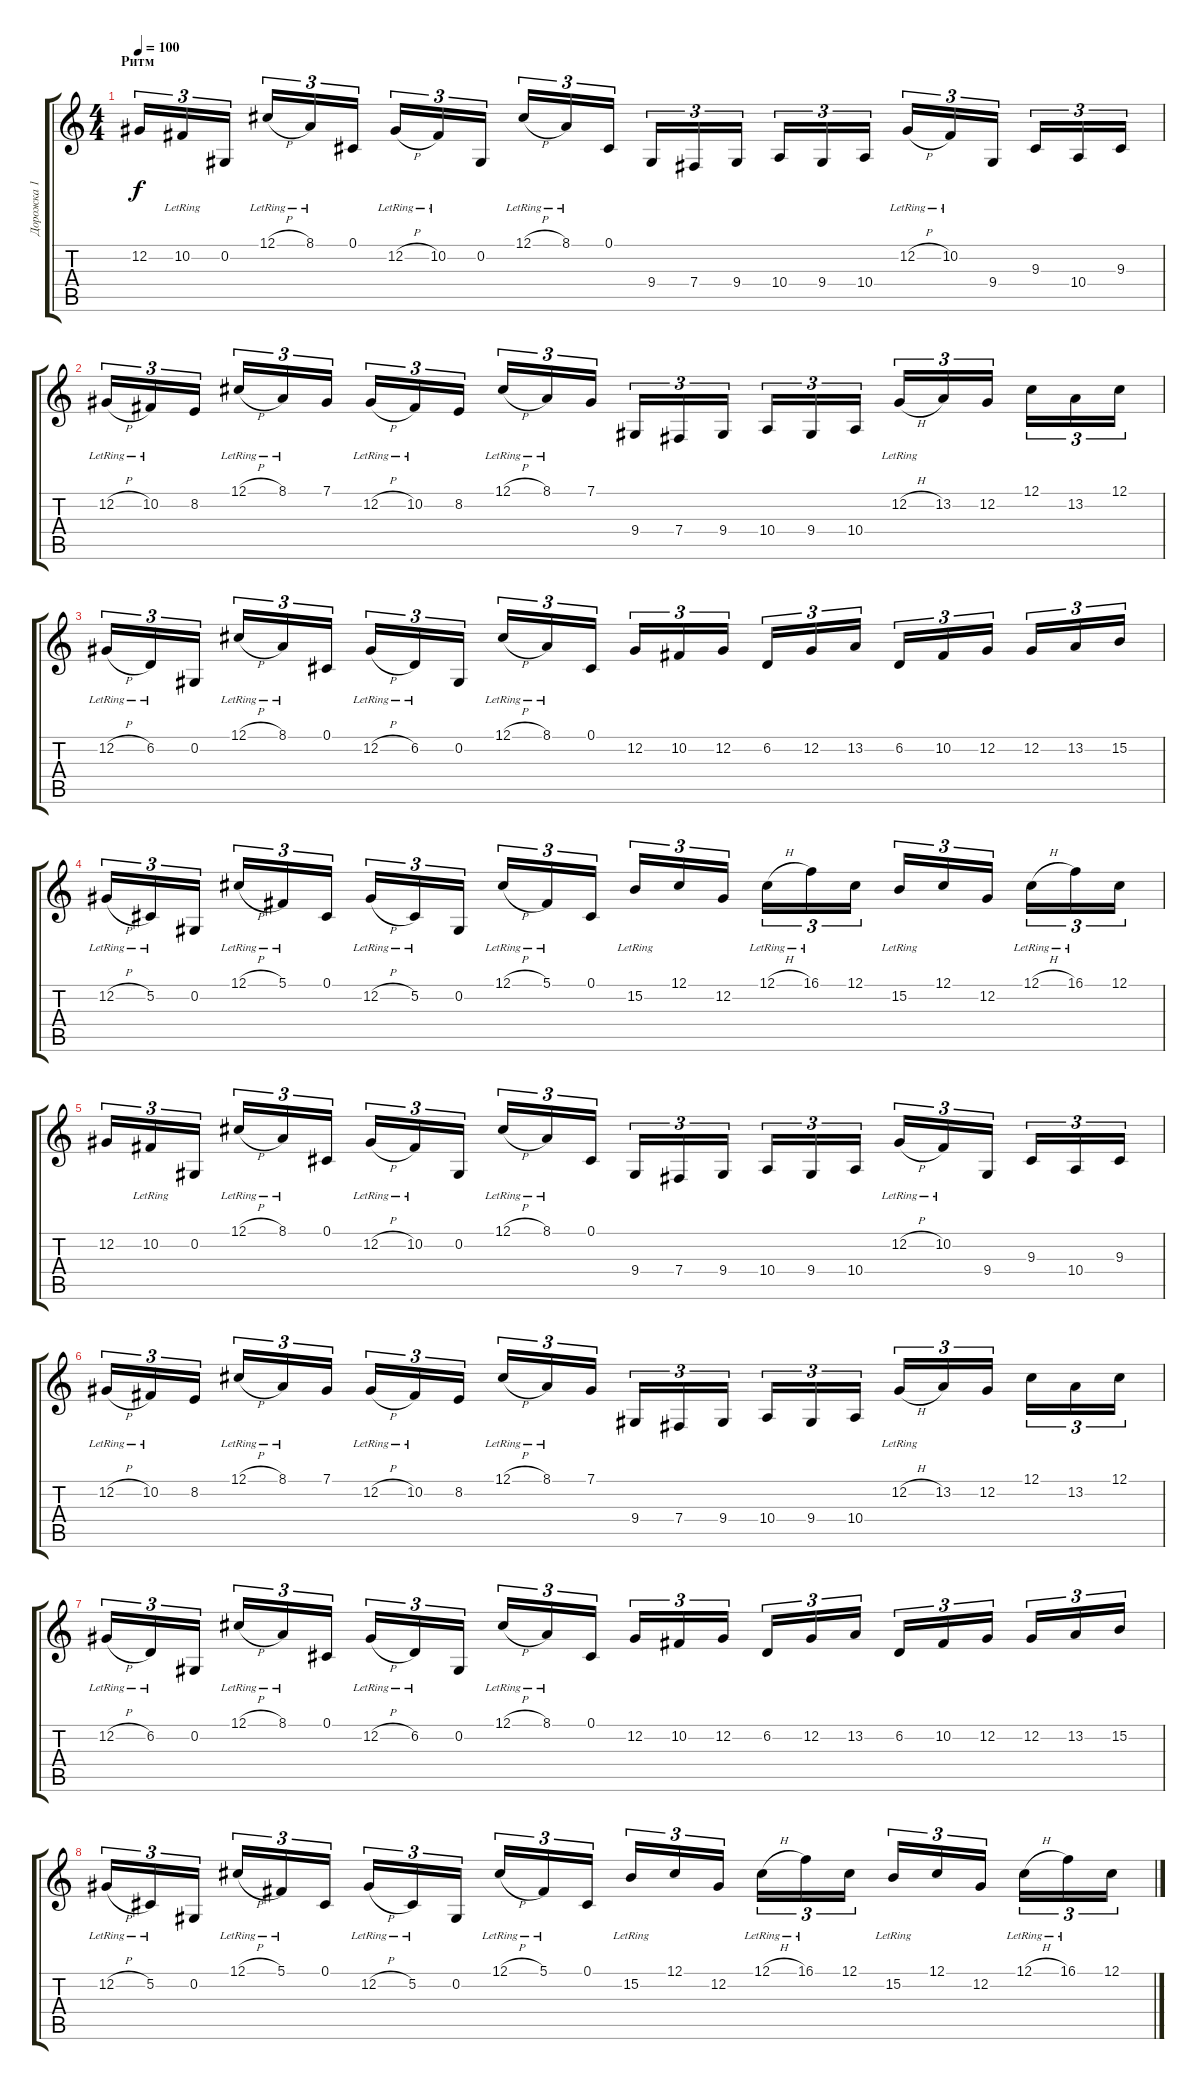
\track ("Дорожка 1" "Дорожка 1") {instrument stringensemble1}
\staff {score tabs}
\tuning (Db4 Ab3 E3 B2 Gb2 B1) {hide}
\ts (4 4)
\section ("" "Ритм")
\tempo 100
\clef g2
\ks c
12.2.16{tu (3 2) dy f} 10.2{lr}.16{tu (3 2)} 0.2.16{tu (3 2) beam splitsecondary} 12.1{h lr}.16{tu (3 2)} 8.1{lr}.16{tu (3 2)} 0.1.16{tu (3 2)} 12.2{h lr}.16{tu (3 2)} 10.2{lr}.16{tu (3 2)} 0.2.16{tu (3 2) beam splitsecondary} 12.1{h lr}.16{tu (3 2)} 8.1{lr}.16{tu (3 2)} 0.1.16{tu (3 2)} 9.4.16{tu (3 2)} 7.4.16{tu (3 2)} 9.4.16{tu (3 2) beam splitsecondary} 10.4.16{tu (3 2)} 9.4.16{tu (3 2)} 10.4.16{tu (3 2)} 12.2{h lr}.16{tu (3 2)} 10.2{lr}.16{tu (3 2)} 9.4.16{tu (3 2) beam splitsecondary} 9.3.16{tu (3 2)} 10.4.16{tu (3 2)} 9.3.16{tu (3 2)} |
12.2{h lr}.16{tu (3 2)} 10.2{lr}.16{tu (3 2)} 8.2.16{tu (3 2) beam splitsecondary} 12.1{h lr}.16{tu (3 2)} 8.1{lr}.16{tu (3 2)} 7.1.16{tu (3 2)} 12.2{h lr}.16{tu (3 2)} 10.2{lr}.16{tu (3 2)} 8.2.16{tu (3 2) beam splitsecondary} 12.1{h lr}.16{tu (3 2)} 8.1{lr}.16{tu (3 2)} 7.1.16{tu (3 2)} 9.4.16{tu (3 2)} 7.4.16{tu (3 2)} 9.4.16{tu (3 2) beam splitsecondary} 10.4.16{tu (3 2)} 9.4.16{tu (3 2)} 10.4.16{tu (3 2)} 12.2{h lr}.16{tu (3 2)} 13.2.16{tu (3 2)} 12.2.16{tu (3 2) beam splitsecondary} 12.1.16{tu (3 2)} 13.2.16{tu (3 2)} 12.1.16{tu (3 2)} |
12.2{h lr}.16{tu (3 2)} 6.2{lr}.16{tu (3 2)} 0.2.16{tu (3 2) beam splitsecondary} 12.1{h lr}.16{tu (3 2)} 8.1{lr}.16{tu (3 2)} 0.1.16{tu (3 2)} 12.2{h lr}.16{tu (3 2)} 6.2{lr}.16{tu (3 2)} 0.2.16{tu (3 2) beam splitsecondary} 12.1{h lr}.16{tu (3 2)} 8.1{lr}.16{tu (3 2)} 0.1.16{tu (3 2)} 12.2.16{tu (3 2)} 10.2.16{tu (3 2)} 12.2.16{tu (3 2) beam splitsecondary} 6.2.16{tu (3 2)} 12.2.16{tu (3 2)} 13.2.16{tu (3 2)} 6.2.16{tu (3 2)} 10.2.16{tu (3 2)} 12.2.16{tu (3 2) beam splitsecondary} 12.2.16{tu (3 2)} 13.2.16{tu (3 2)} 15.2.16{tu (3 2)} |
12.2{h lr}.16{tu (3 2)} 5.2{lr}.16{tu (3 2)} 0.2.16{tu (3 2) beam splitsecondary} 12.1{h lr}.16{tu (3 2)} 5.1{lr}.16{tu (3 2)} 0.1.16{tu (3 2)} 12.2{h lr}.16{tu (3 2)} 5.2{lr}.16{tu (3 2)} 0.2.16{tu (3 2) beam splitsecondary} 12.1{h lr}.16{tu (3 2)} 5.1{lr}.16{tu (3 2)} 0.1.16{tu (3 2)} 15.2{lr}.16{tu (3 2)} 12.1.16{tu (3 2)} 12.2.16{tu (3 2) beam splitsecondary} 12.1{h lr}.16{tu (3 2)} 16.1{lr}.16{tu (3 2)} 12.1.16{tu (3 2)} 15.2{lr}.16{tu (3 2)} 12.1.16{tu (3 2)} 12.2.16{tu (3 2) beam splitsecondary} 12.1{h lr}.16{tu (3 2)} 16.1{lr}.16{tu (3 2)} 12.1.16{tu (3 2)} |
12.2.16{tu (3 2)} 10.2{lr}.16{tu (3 2)} 0.2.16{tu (3 2) beam splitsecondary} 12.1{h lr}.16{tu (3 2)} 8.1{lr}.16{tu (3 2)} 0.1.16{tu (3 2)} 12.2{h lr}.16{tu (3 2)} 10.2{lr}.16{tu (3 2)} 0.2.16{tu (3 2) beam splitsecondary} 12.1{h lr}.16{tu (3 2)} 8.1{lr}.16{tu (3 2)} 0.1.16{tu (3 2)} 9.4.16{tu (3 2)} 7.4.16{tu (3 2)} 9.4.16{tu (3 2) beam splitsecondary} 10.4.16{tu (3 2)} 9.4.16{tu (3 2)} 10.4.16{tu (3 2)} 12.2{h lr}.16{tu (3 2)} 10.2{lr}.16{tu (3 2)} 9.4.16{tu (3 2) beam splitsecondary} 9.3.16{tu (3 2)} 10.4.16{tu (3 2)} 9.3.16{tu (3 2)} |
12.2{h lr}.16{tu (3 2)} 10.2{lr}.16{tu (3 2)} 8.2.16{tu (3 2) beam splitsecondary} 12.1{h lr}.16{tu (3 2)} 8.1{lr}.16{tu (3 2)} 7.1.16{tu (3 2)} 12.2{h lr}.16{tu (3 2)} 10.2{lr}.16{tu (3 2)} 8.2.16{tu (3 2) beam splitsecondary} 12.1{h lr}.16{tu (3 2)} 8.1{lr}.16{tu (3 2)} 7.1.16{tu (3 2)} 9.4.16{tu (3 2)} 7.4.16{tu (3 2)} 9.4.16{tu (3 2) beam splitsecondary} 10.4.16{tu (3 2)} 9.4.16{tu (3 2)} 10.4.16{tu (3 2)} 12.2{h lr}.16{tu (3 2)} 13.2.16{tu (3 2)} 12.2.16{tu (3 2) beam splitsecondary} 12.1.16{tu (3 2)} 13.2.16{tu (3 2)} 12.1.16{tu (3 2)} |
12.2{h lr}.16{tu (3 2)} 6.2{lr}.16{tu (3 2)} 0.2.16{tu (3 2) beam splitsecondary} 12.1{h lr}.16{tu (3 2)} 8.1{lr}.16{tu (3 2)} 0.1.16{tu (3 2)} 12.2{h lr}.16{tu (3 2)} 6.2{lr}.16{tu (3 2)} 0.2.16{tu (3 2) beam splitsecondary} 12.1{h lr}.16{tu (3 2)} 8.1{lr}.16{tu (3 2)} 0.1.16{tu (3 2)} 12.2.16{tu (3 2)} 10.2.16{tu (3 2)} 12.2.16{tu (3 2) beam splitsecondary} 6.2.16{tu (3 2)} 12.2.16{tu (3 2)} 13.2.16{tu (3 2)} 6.2.16{tu (3 2)} 10.2.16{tu (3 2)} 12.2.16{tu (3 2) beam splitsecondary} 12.2.16{tu (3 2)} 13.2.16{tu (3 2)} 15.2.16{tu (3 2)} |
12.2{h lr}.16{tu (3 2)} 5.2{lr}.16{tu (3 2)} 0.2.16{tu (3 2) beam splitsecondary} 12.1{h lr}.16{tu (3 2)} 5.1{lr}.16{tu (3 2)} 0.1.16{tu (3 2)} 12.2{h lr}.16{tu (3 2)} 5.2{lr}.16{tu (3 2)} 0.2.16{tu (3 2) beam splitsecondary} 12.1{h lr}.16{tu (3 2)} 5.1{lr}.16{tu (3 2)} 0.1.16{tu (3 2)} 15.2{lr}.16{tu (3 2)} 12.1.16{tu (3 2)} 12.2.16{tu (3 2) beam splitsecondary} 12.1{h lr}.16{tu (3 2)} 16.1{lr}.16{tu (3 2)} 12.1.16{tu (3 2)} 15.2{lr}.16{tu (3 2)} 12.1.16{tu (3 2)} 12.2.16{tu (3 2) beam splitsecondary} 12.1{h lr}.16{tu (3 2)} 16.1{lr}.16{tu (3 2)} 12.1.16{tu (3 2)}
